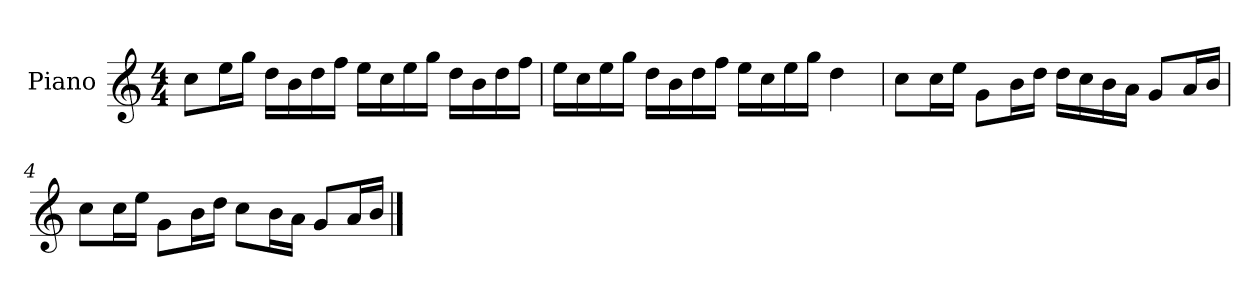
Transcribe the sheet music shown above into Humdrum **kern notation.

**kern
*part1
*staff1
*I"Piano
*I'P-no
*clefG2
*k[]
*M4/4
*MM90
=1
8cc\L
16ee\L
16gg\JJ
16dd\LL
16b\
16dd\
16ff\JJ
16ee\LL
16cc\
16ee\
16gg\JJ
16dd\LL
16b\
16dd\
16ff\JJ
=2
16ee\LL
16cc\
16ee\
16gg\JJ
16dd\LL
16b\
16dd\
16ff\JJ
16ee\LL
16cc\
16ee\
16gg\JJ
4dd\
=3
8cc\L
16cc\L
16ee\JJ
8g\L
16b\L
16dd\JJ
16dd\LL
16cc\
16b\
16a\JJ
8g/L
16a/L
16b/JJ
!!LO:LB:g=z
=4
8cc\L
16cc\L
16ee\JJ
8g\L
16b\L
16dd\JJ
8cc\L
16b\L
16a\JJ
8g/L
16a/L
16b/JJ
==
*-
